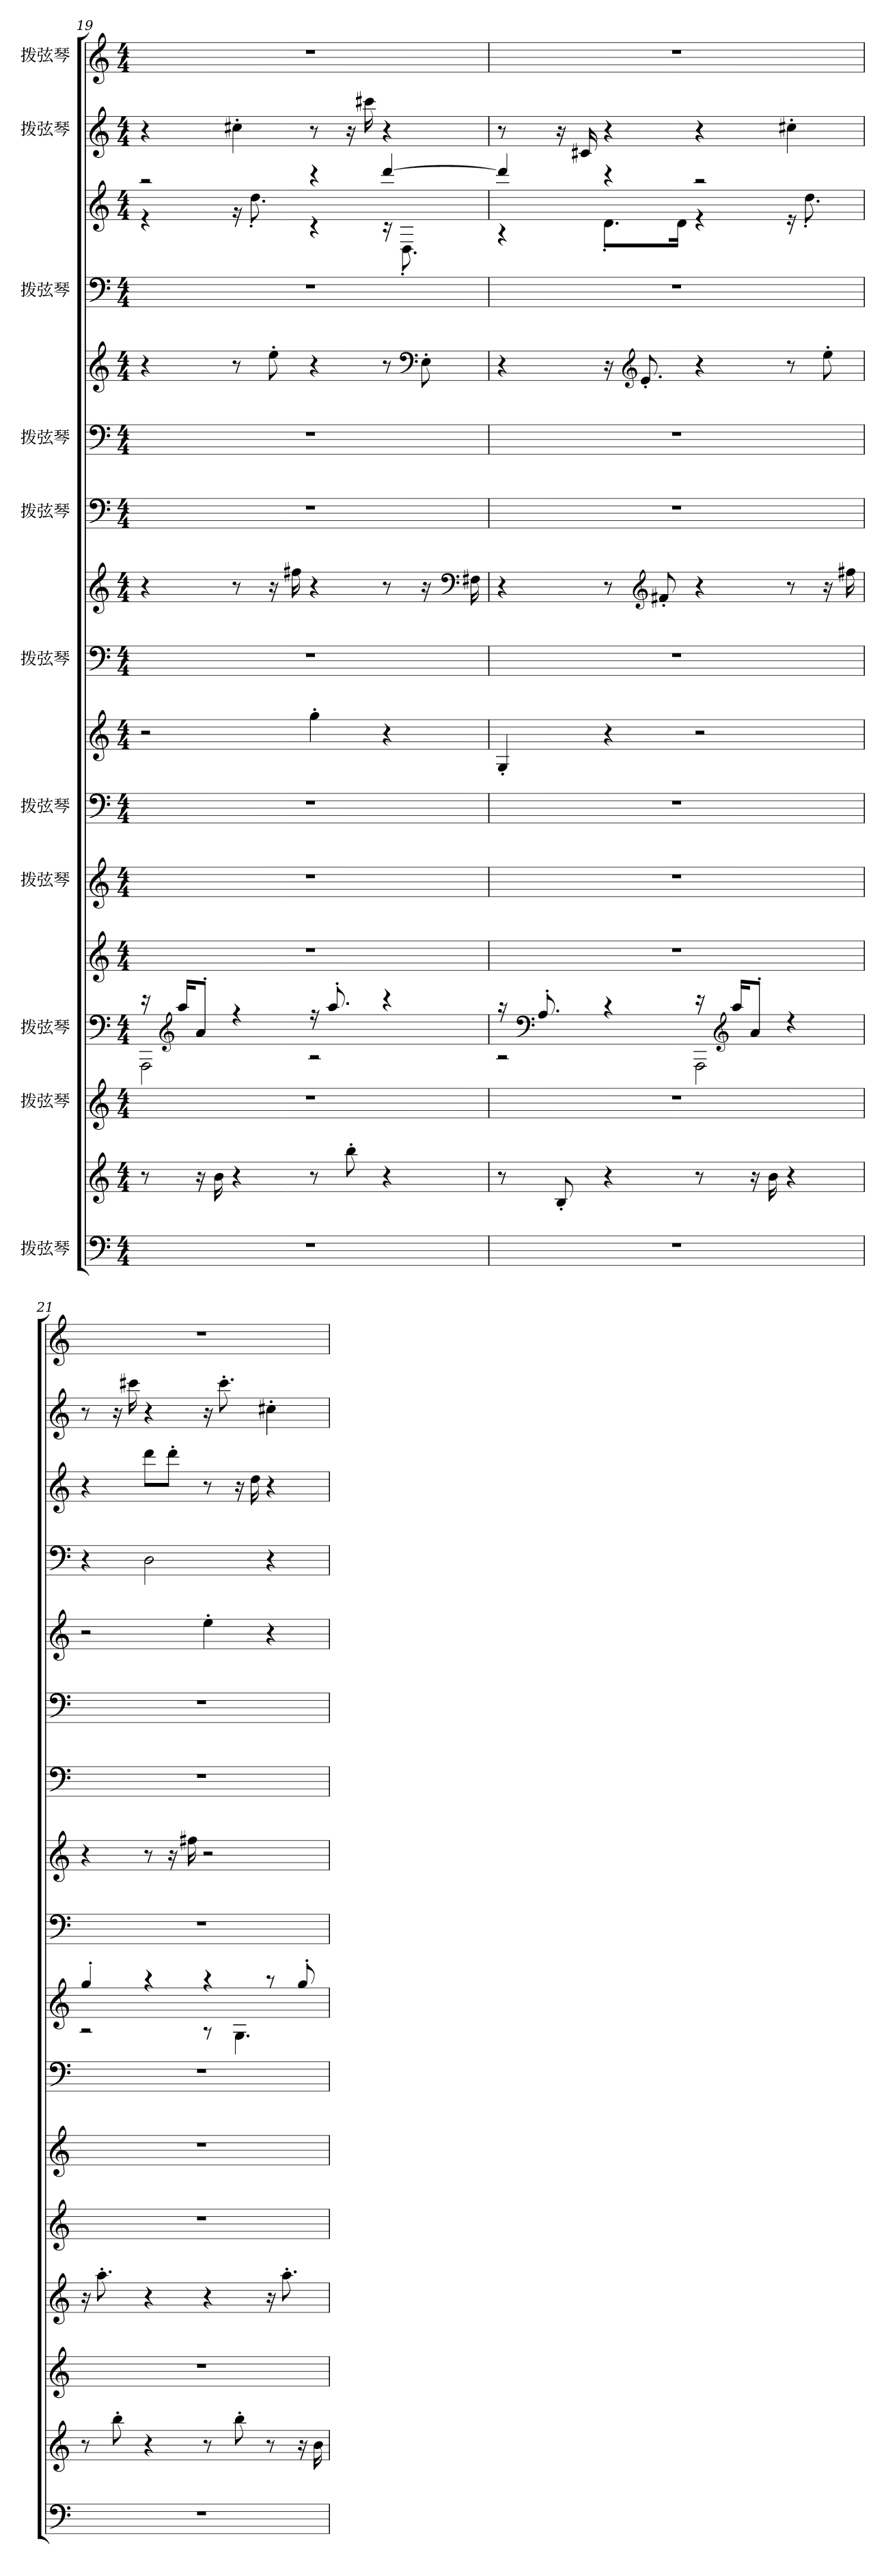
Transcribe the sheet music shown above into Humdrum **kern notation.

**kern	**kern	**kern	**kern	**kern	**kern	**kern	**kern	**kern	**kern	**kern	**kern	**kern	**kern	**kern	**kern	**kern
*part11	*part11	*part10	*part9	*part9	*part8	*part7	*part7	*part6	*part6	*part5	*part4	*part4	*part3	*part3	*part2	*part1
*staff17	*staff16	*staff15	*staff14	*staff13	*staff12	*staff11	*staff10	*staff9	*staff8	*staff7	*staff6	*staff5	*staff4	*staff3	*staff2	*staff1
*I"拨弦琴	*	*I"拨弦琴	*I"拨弦琴	*	*I"拨弦琴	*I"拨弦琴	*	*I"拨弦琴	*	*I"拨弦琴	*I"拨弦琴	*	*I"拨弦琴	*	*I"拨弦琴	*I"拨弦琴
!!LO:PB:g=z
*clefF4	*clefG2	*clefG2	*clefF4	*clefG2	*clefG2	*clefF4	*clefG2	*clefF4	*clefG2	*clefF4	*clefF4	*clefG2	*clefF4	*clefG2	*clefG2	*clefG2
*k[]	*k[]	*k[]	*k[]	*k[]	*k[]	*k[]	*k[]	*k[]	*k[]	*k[]	*k[]	*k[]	*k[]	*k[]	*k[]	*k[]
*M4/4	*M4/4	*M4/4	*M4/4	*M4/4	*M4/4	*M4/4	*M4/4	*M4/4	*M4/4	*M4/4	*M4/4	*M4/4	*M4/4	*M4/4	*M4/4	*M4/4
=19	=19	=19	=19	=19	=19	=19	=19	=19	=19	=19	=19	=19	=19	=19	=19	=19
*	*	*	*^	*	*	*	*	*	*	*	*	*	*	*^	*	*
1r	8r	1r	16r	2AAA\	1r	1r	1r	2r	1r	4r	1r	1r	4r	1r	2r	4r	4r	1r
*	*	*	*clefG2	*	*	*	*	*	*	*	*	*	*	*	*	*	*	*
.	.	.	16aa/KL	.	.	.	.	.	.	.	.	.	.	.	.	.	.	.
.	16r	.	8a'/J	.	.	.	.	.	.	.	.	.	.	.	.	.	.	.
.	16b\	.	.	.	.	.	.	.	.	.	.	.	.	.	.	.	.	.
.	4r	.	4r	.	.	.	.	.	.	8r	.	.	8r	.	.	16r	4cc#X'\	.
.	.	.	.	.	.	.	.	.	.	.	.	.	.	.	.	8.dd'\	.	.
.	.	.	.	.	.	.	.	.	.	16r	.	.	8ee'\	.	.	.	.	.
.	.	.	.	.	.	.	.	.	.	16ff#X\	.	.	.	.	.	.	.	.
.	8r	.	16r	2r	.	.	.	4gg'\	.	4r	.	.	4r	.	4r	4r	8r	.
.	.	.	8.aa'/	.	.	.	.	.	.	.	.	.	.	.	.	.	.	.
.	8bb'\	.	.	.	.	.	.	.	.	.	.	.	.	.	.	.	16r	.
.	.	.	.	.	.	.	.	.	.	.	.	.	.	.	.	.	16ccc#X\	.
.	4r	.	4r	.	.	.	.	4r	.	8r	.	.	8r	.	[4ddd/	16r	4r	.
.	.	.	.	.	.	.	.	.	.	.	.	.	.	.	.	8.D'\	.	.
*	*	*	*	*	*	*	*	*	*	*	*	*	*clefF4	*	*	*	*	*
.	.	.	.	.	.	.	.	.	.	16r	.	.	8E'\	.	.	.	.	.
*	*	*	*	*	*	*	*	*	*	*clefF4	*	*	*	*	*	*	*	*
.	.	.	.	.	.	.	.	.	.	16F#X\	.	.	.	.	.	.	.	.
=20	=20	=20	=20	=20	=20	=20	=20	=20	=20	=20	=20	=20	=20	=20	=20	=20	=20	=20
1r	8r	1r	16r	2r	1r	1r	1r	4G'/	1r	4r	1r	1r	4r	1r	4ddd/]	4r	8r	1r
*	*	*	*clefF4	*	*	*	*	*	*	*	*	*	*	*	*	*	*	*
.	.	.	8.A'/	.	.	.	.	.	.	.	.	.	.	.	.	.	.	.
.	8B'/	.	.	.	.	.	.	.	.	.	.	.	.	.	.	.	16r	.
.	.	.	.	.	.	.	.	.	.	.	.	.	.	.	.	.	16c#X/	.
.	4r	.	4r	.	.	.	.	4r	.	8r	.	.	16r	.	4r	8.d'\L	4r	.
*	*	*	*	*	*	*	*	*	*	*	*	*	*clefG2	*	*	*	*	*
.	.	.	.	.	.	.	.	.	.	.	.	.	8.e'/	.	.	.	.	.
*	*	*	*	*	*	*	*	*	*	*clefG2	*	*	*	*	*	*	*	*
.	.	.	.	.	.	.	.	.	.	8f#X'/	.	.	.	.	.	.	.	.
.	.	.	.	.	.	.	.	.	.	.	.	.	.	.	.	16d\Jk	.	.
.	8r	.	16r	2AAA\	.	.	.	2r	.	4r	.	.	4r	.	2r	4r	4r	.
*	*	*	*clefG2	*	*	*	*	*	*	*	*	*	*	*	*	*	*	*
.	.	.	16aa/KL	.	.	.	.	.	.	.	.	.	.	.	.	.	.	.
.	16r	.	8a'/J	.	.	.	.	.	.	.	.	.	.	.	.	.	.	.
.	16b\	.	.	.	.	.	.	.	.	.	.	.	.	.	.	.	.	.
.	4r	.	4r	.	.	.	.	.	.	8r	.	.	8r	.	.	16r	4cc#X'\	.
.	.	.	.	.	.	.	.	.	.	.	.	.	.	.	.	8.dd'\	.	.
.	.	.	.	.	.	.	.	.	.	16r	.	.	8ee'\	.	.	.	.	.
.	.	.	.	.	.	.	.	.	.	16ff#X\	.	.	.	.	.	.	.	.
*	*	*	*v	*v	*	*	*	*	*	*	*	*	*	*	*v	*v	*	*
!!LO:PB:g=z
=21	=21	=21	=21	=21	=21	=21	=21	=21	=21	=21	=21	=21	=21	=21	=21	=21
*	*	*	*	*	*	*	*^	*	*	*	*	*	*	*	*	*
1r	8r	1r	16r	1r	1r	1r	4gg'/	2r	1r	4r	1r	1r	2r	4r	4r	8r	1r
.	.	.	8.aa'\	.	.	.	.	.	.	.	.	.	.	.	.	.	.
.	8bb'\	.	.	.	.	.	.	.	.	.	.	.	.	.	.	16r	.
.	.	.	.	.	.	.	.	.	.	.	.	.	.	.	.	16ccc#X\	.
.	4r	.	4r	.	.	.	4r	.	.	8r	.	.	.	2D\	8ddd\L	4r	.
.	.	.	.	.	.	.	.	.	.	16r	.	.	.	.	8ddd'\J	.	.
.	.	.	.	.	.	.	.	.	.	16ff#X\	.	.	.	.	.	.	.
.	8r	.	4r	.	.	.	4r	8r	.	2r	.	.	4ee'\	.	8r	16r	.
.	.	.	.	.	.	.	.	.	.	.	.	.	.	.	.	8.ccc#'\	.
.	8bb'\	.	.	.	.	.	.	4.G\	.	.	.	.	.	.	16r	.	.
.	.	.	.	.	.	.	.	.	.	.	.	.	.	.	16dd\	.	.
.	8r	.	16r	.	.	.	8r	.	.	.	.	.	4r	4r	4r	4cc#X'\	.
.	.	.	8.aa'\	.	.	.	.	.	.	.	.	.	.	.	.	.	.
.	16r	.	.	.	.	.	8gg'/	.	.	.	.	.	.	.	.	.	.
.	16b\	.	.	.	.	.	.	.	.	.	.	.	.	.	.	.	.
*	*	*	*	*	*	*	*v	*v	*	*	*	*	*	*	*	*	*
=	=	=	=	=	=	=	=	=	=	=	=	=	=	=	=	=
*-	*-	*-	*-	*-	*-	*-	*-	*-	*-	*-	*-	*-	*-	*-	*-	*-
